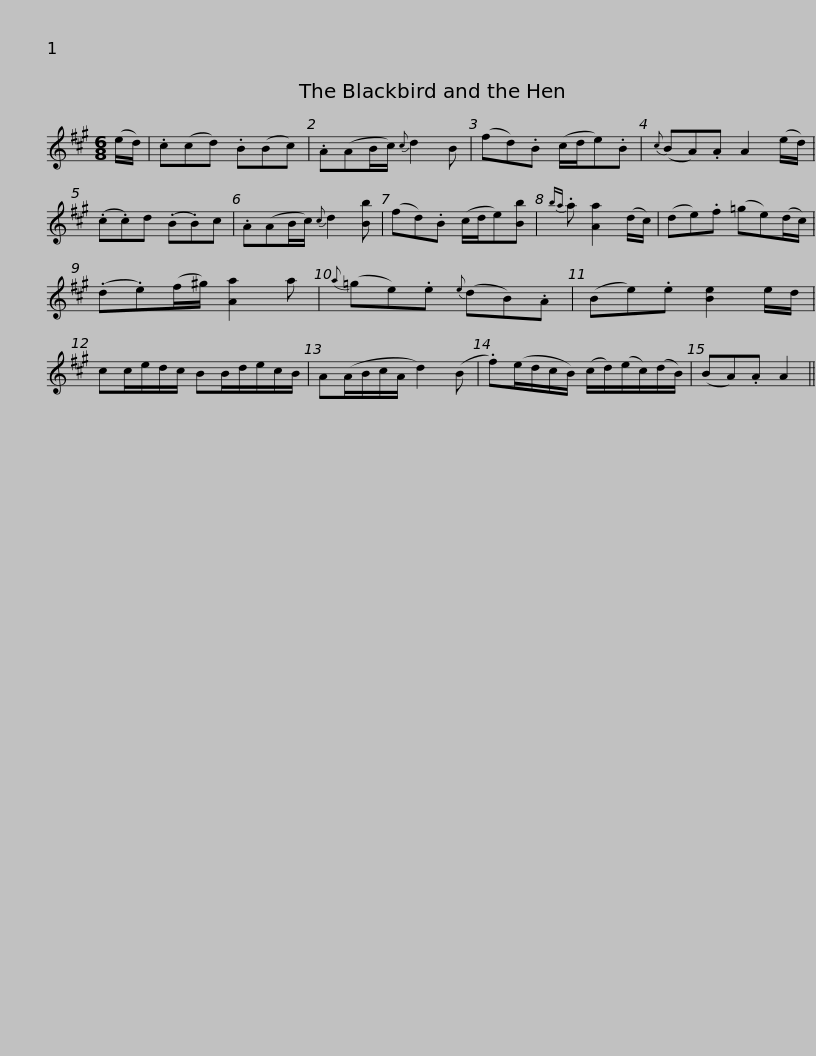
X:1
L:1/8
M:6/8
I:linebreak $
K:A
V:1 treble
V:1
 (e/d/) | .c(cd) .B(Bc) | .A(AB/c/){c} d2 B | (fd).B (c/d/e).B |{c} (BA).A A2 (e/d/) | %5
 (.c.c)d (.B.B)c | .A(AB/c/){c} d2 [Bb] |$ (fd).B (c/d/e)[Bb] |{ba} .a [Aa]2 (d/c/) | (de).f (=ge)(d/c/) | %10
 (.d.e)(f/^g/) [Aa]2 a |{a} (=ge).e{e} (dB).A | (Be).e [Be]2 e/d/ |$ cc/e/d/c/ BB/d/e/c/B/ | A(A/B/c/A/ d2) (B | %15
 .f)(e/d/c/B/) (c/d/)(e/c/)(d/B/) | (BA).A A2 || %17
